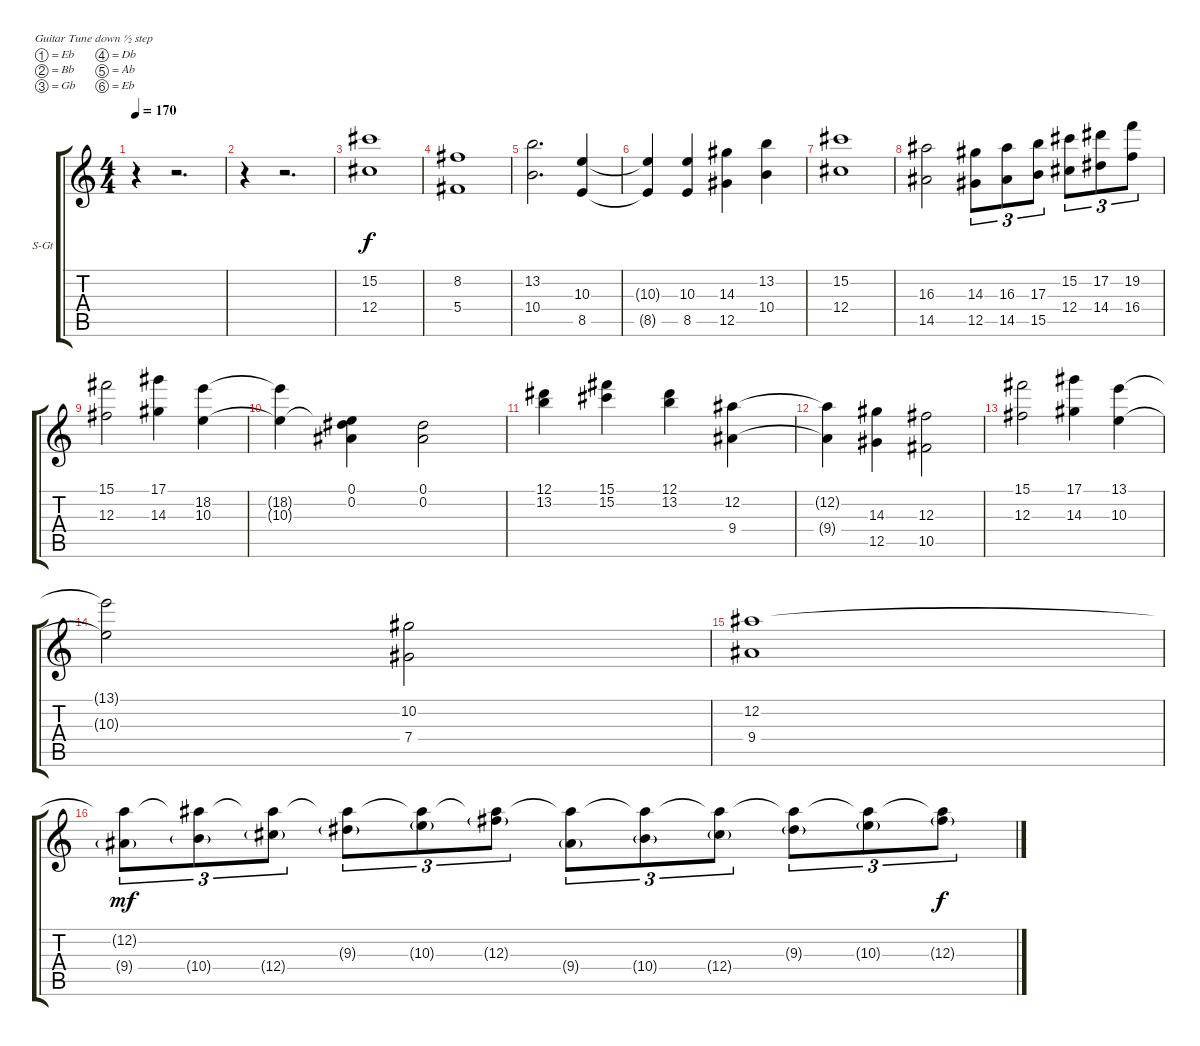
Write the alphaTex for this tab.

\bracketExtendMode groupsimilarinstruments
\firstSystemTrackNameOrientation horizontal
\otherSystemsTrackNameOrientation horizontal
\track ("Дмитрий Иванов" "S-Gt") {instrument frenchhorn}
\staff {score tabs}
\tuning (Eb4 Bb3 Gb3 Db3 Ab2 Eb2)
\displaytranspose 12
\ts (4 4)
\tempo 170
\clef g2
\ks c
r.4{dy f} r.2{d} |
r.4 r.2{d} |
(15.2 12.4).1 |
(8.2 5.4).1 |
(13.2 10.4).2{d} (10.3 8.5).4 |
(10.3{t} 8.5{t}).4 (10.3 8.5).4 (14.3 12.5).4 (13.2 10.4).4 |
(15.2 12.4).1 |
(16.3 14.5).2 (14.3 12.5).8{tu (3 2)} (16.3 14.5).8{tu (3 2)} (17.3 15.5).8{tu (3 2)} (15.2 12.4).8{tu (3 2)} (17.2 14.4).8{tu (3 2)} (19.2 16.4).8{tu (3 2)} |
(15.1 12.3).2 (17.1 14.3).4 (18.2 10.3).4 |
(18.2{t} 10.3{t}).4 (0.1 0.2 10.3{t}).4 (0.1 0.2).2 |
(12.1 13.2).4 (15.1 15.2).4 (12.1 13.2).4 (12.2 9.4).4 |
(12.2{t} 9.4{t}).4 (14.3 12.5).4 (12.3 10.5).2 |
(15.1 12.3).2 (17.1 14.3).4 (13.1 10.3).4 |
(13.1{t} 10.3{t}).2 (10.2 7.4).2 |
(12.2 9.4).1 |
(9.4{g} 12.2{t}).8{tu (3 2) dy mf} (10.4{g} 12.2{t}).8{tu (3 2)} (12.4{g} 12.2{t}).8{tu (3 2)} (9.3{g} 12.2{t}).8{tu (3 2)} (10.3{g} 12.2{t}).8{tu (3 2)} (12.3{g} 12.2{t}).8{tu (3 2)} (9.4{g} 12.2{t}).8{tu (3 2)} (10.4{g} 12.2{t}).8{tu (3 2)} (12.4{g} 12.2{t}).8{tu (3 2)} (9.3{g} 12.2{t}).8{tu (3 2)} (10.3{g} 12.2{t}).8{tu (3 2)} (12.2{t} 12.3{g}).8{tu (3 2) dy f}
